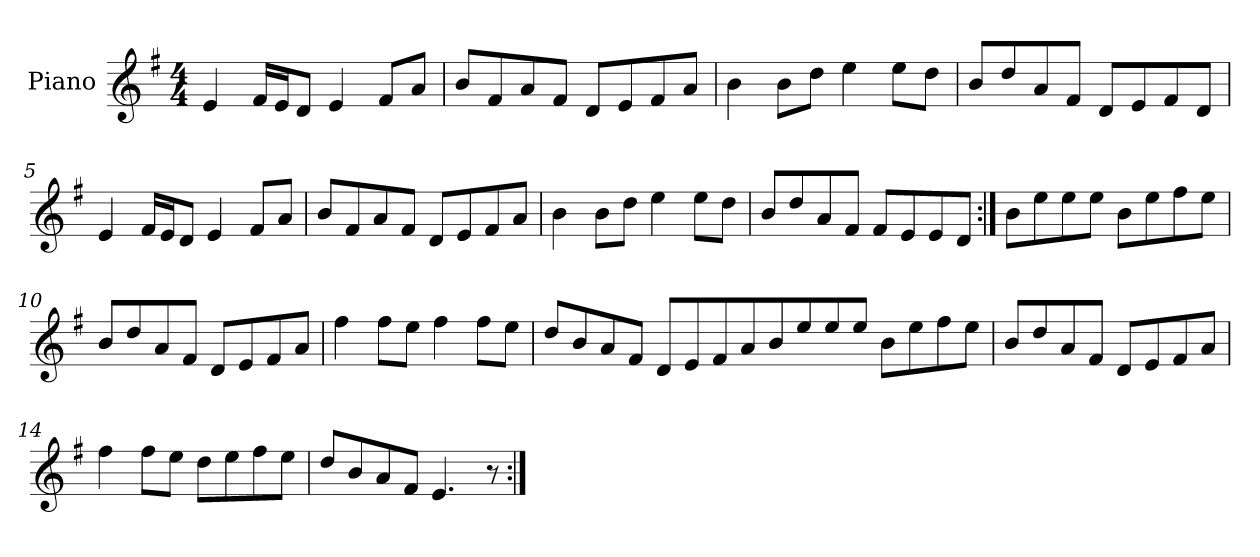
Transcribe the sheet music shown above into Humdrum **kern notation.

**kern
*part1
*staff1
*I"Piano
*I'Pno
*clefG2
*k[f#]
*e:
*M4/4
=1
4e/
16f#/LL
16e/J
8d/J
4e/
8f#/L
8a/J
=2
8b/L
8f#/
8a/
8f#/J
8d/L
8e/
8f#/
8a/J
=3
4b\
8b\L
8dd\J
4ee\
8ee\L
8dd\J
=4
8b/L
8dd/
8a/
8f#/J
8d/L
8e/
8f#/
8d/J
=5
4e/
16f#/LL
16e/J
8d/J
4e/
8f#/L
8a/J
=6
8b/L
8f#/
8a/
8f#/J
8d/L
8e/
8f#/
8a/J
=7
4b\
8b\L
8dd\J
4ee\
8ee\L
8dd\J
=8
8b/L
8dd/
8a/
8f#/J
8f#/L
8e/
8e/
8d/J
=9:|!
8b\L
8ee\
8ee\
8ee\J
8b\L
8ee\
8ff#\
8ee\J
=10
8b/L
8dd/
8a/
8f#/J
8d/L
8e/
8f#/
8a/J
=11
4ff#\
8ff#\L
8ee\J
4ff#\
8ff#\L
8ee\J
=12
8dd/L
8b/
8a/
8f#/J
8d/L
8e/
8f#/
8a/
8b/
8ee/
8ee/
8ee/J
8b\L
8ee\
8ff#\
8ee\J
=13
8b/L
8dd/
8a/
8f#/J
8d/L
8e/
8f#/
8a/J
=14
4ff#\
8ff#\L
8ee\J
8dd\L
8ee\
8ff#\
8ee\J
=15
8dd/L
8b/
8a/
8f#/J
4.e/
8r
=:|!
*-
